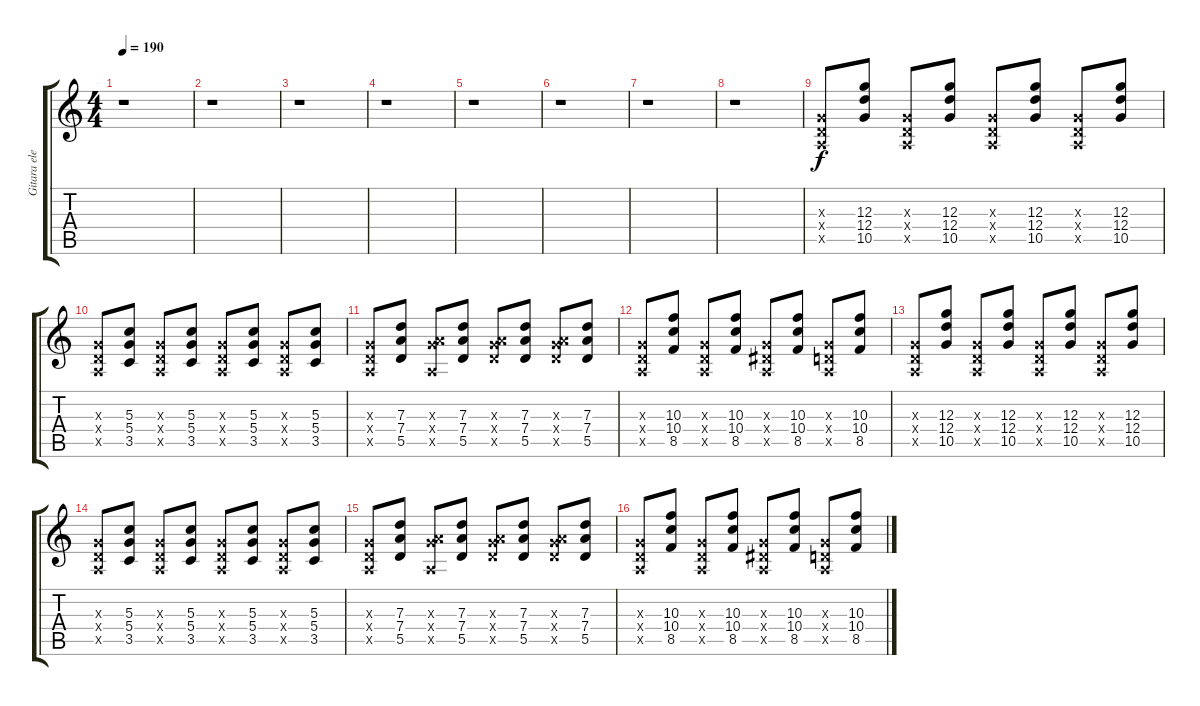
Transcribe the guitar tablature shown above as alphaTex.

\track ("Gitara elektryczna" "Gitara ele") {instrument electricguitarclean}
\staff {score tabs}
\tuning (E4 B3 G3 D3 A2 E2) {hide}
\ts (4 4)
\tempo 190
\clef g2
\ks c
r.1{dy f instrument electricguitarclean} |
r.1 |
r.1 |
r.1 |
r.1 |
r.1 |
r.1 |
r.1 |
(0.3{x} 0.4{x} 0.5{x}).8 (12.3 12.4 10.5).8 (0.3{x} 0.4{x} 0.5{x}).8 (12.3 12.4 10.5).8 (0.3{x} 0.4{x} 0.5{x}).8 (12.3 12.4 10.5).8 (0.3{x} 0.4{x} 0.5{x}).8 (12.3 12.4 10.5).8 |
(0.3{x} 0.4{x} 0.5{x}).8 (5.3 5.4 3.5).8 (0.3{x} 0.4{x} 0.5{x}).8 (5.3 5.4 3.5).8 (0.3{x} 0.4{x} 0.5{x}).8 (5.3 5.4 3.5).8 (0.3{x} 0.4{x} 0.5{x}).8 (5.3 5.4 3.5).8 |
(0.3{x} 0.4{x} 0.5{x}).8 (7.3 7.4 5.5).8 (0.3{x} 7.4{x} 0.5{x}).8 (7.3 7.4 5.5).8 (0.3{x} 7.4{x} 5.5{x}).8 (7.3 7.4 5.5).8 (0.3{x} 7.4{x} 5.5{x}).8 (7.3 7.4 5.5).8 |
(0.3{x} 0.4{x} 0.5{x}).8 (10.3 10.4 8.5).8 (0.3{x} 0.4{x} 0.5{x}).8 (10.3 10.4 8.5).8 (0.3{x} 1.4{x} 0.5{x}).8 (10.3 10.4 8.5).8 (0.3{x} 0.4{x} 0.5{x}).8 (10.3 10.4 8.5).8 |
(0.3{x} 0.4{x} 0.5{x}).8 (12.3 12.4 10.5).8 (0.3{x} 0.4{x} 0.5{x}).8 (12.3 12.4 10.5).8 (0.3{x} 0.4{x} 0.5{x}).8 (12.3 12.4 10.5).8 (0.3{x} 0.4{x} 0.5{x}).8 (12.3 12.4 10.5).8 |
(0.3{x} 0.4{x} 0.5{x}).8 (5.3 5.4 3.5).8 (0.3{x} 0.4{x} 0.5{x}).8 (5.3 5.4 3.5).8 (0.3{x} 0.4{x} 0.5{x}).8 (5.3 5.4 3.5).8 (0.3{x} 0.4{x} 0.5{x}).8 (5.3 5.4 3.5).8 |
(0.3{x} 0.4{x} 0.5{x}).8 (7.3 7.4 5.5).8 (0.3{x} 7.4{x} 0.5{x}).8 (7.3 7.4 5.5).8 (0.3{x} 7.4{x} 5.5{x}).8 (7.3 7.4 5.5).8 (0.3{x} 7.4{x} 5.5{x}).8 (7.3 7.4 5.5).8 |
(0.3{x} 0.4{x} 0.5{x}).8 (10.3 10.4 8.5).8 (0.3{x} 0.4{x} 0.5{x}).8 (10.3 10.4 8.5).8 (0.3{x} 1.4{x} 0.5{x}).8 (10.3 10.4 8.5).8 (0.3{x} 0.4{x} 0.5{x}).8 (10.3 10.4 8.5).8
